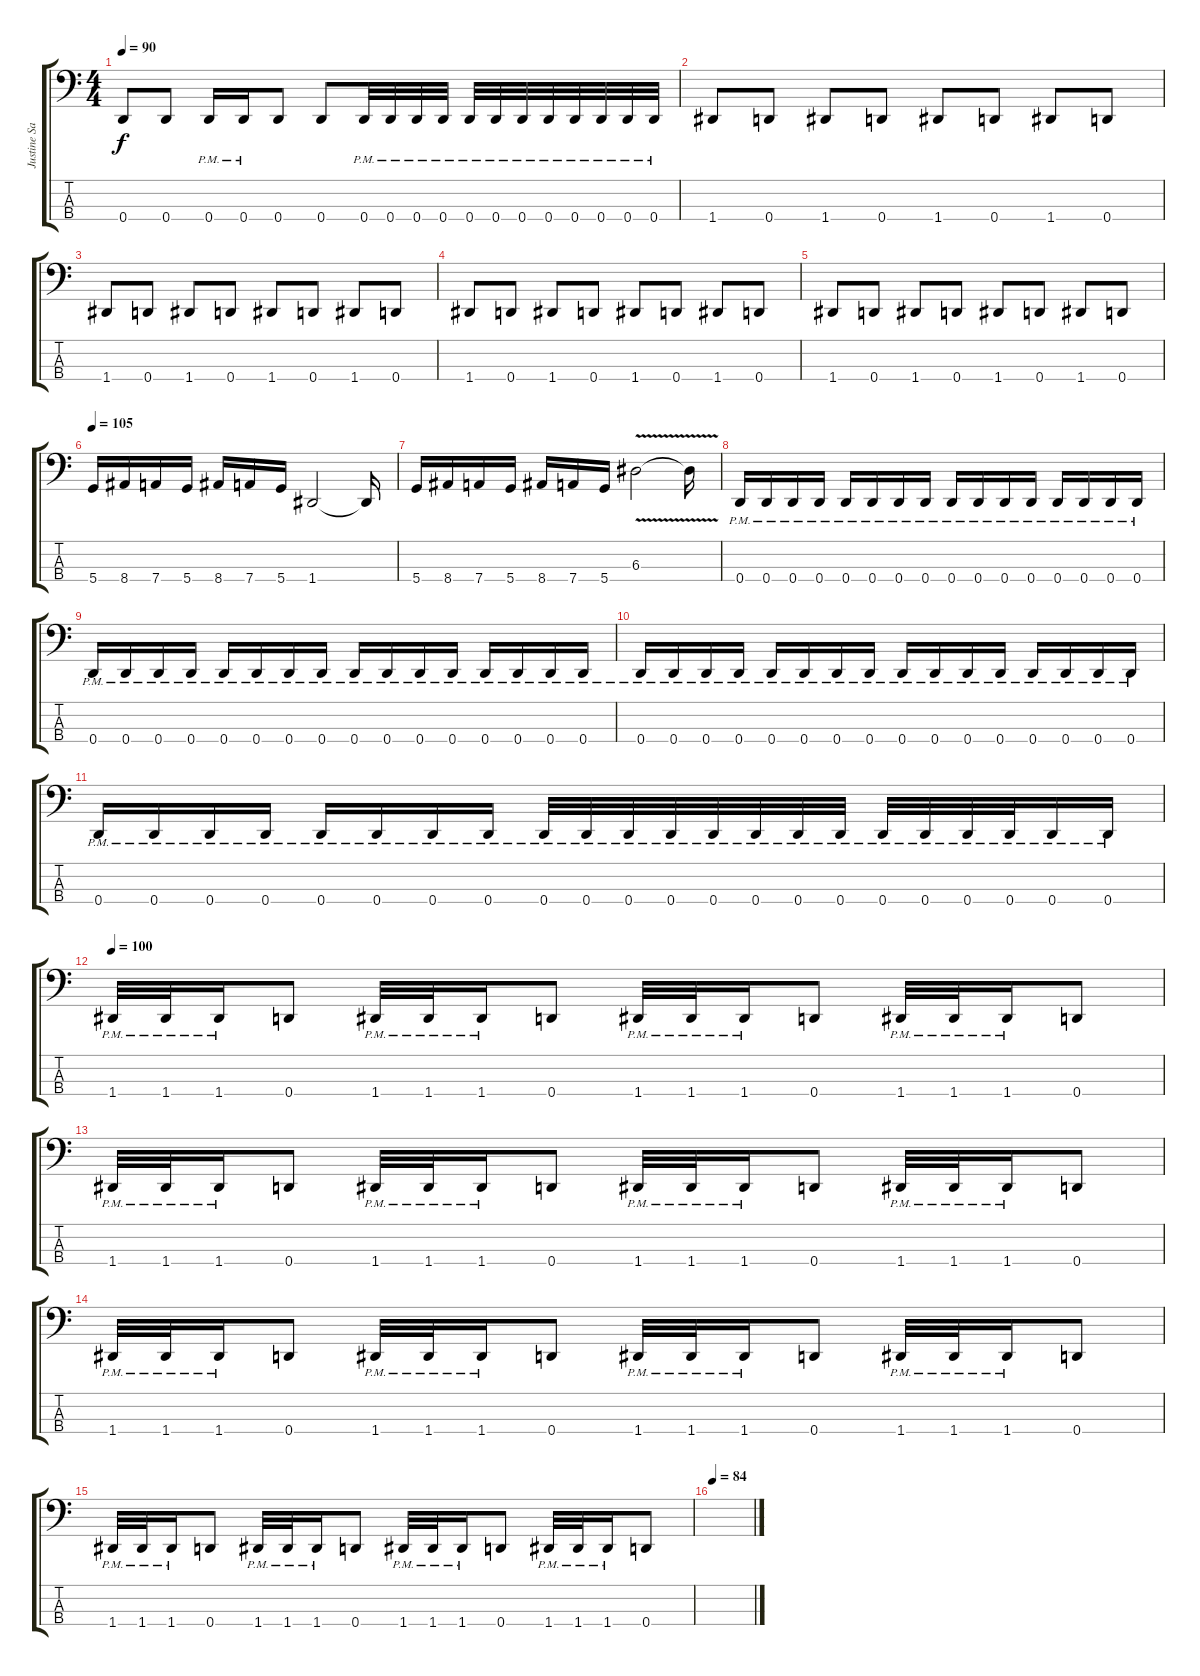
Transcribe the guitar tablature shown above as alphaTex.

\track ("Justine Sane" "Justine Sa") {instrument electricbasspick}
\staff {score tabs}
\tuning (G2 D2 A1 D1) {hide}
\ts (4 4)
\tempo 90
\clef f4
\ks c
0.4.8{dy f} 0.4.8 0.4{pm}.16 0.4{pm}.16 0.4.8 0.4.8 0.4{pm}.32 0.4{pm}.32 0.4{pm}.32 0.4{pm}.32 0.4{pm}.32 0.4{pm}.32 0.4{pm}.32 0.4{pm}.32 0.4{pm}.32 0.4{pm}.32 0.4{pm}.32 0.4{pm}.32 |
1.4.8 0.4.8 1.4.8 0.4.8 1.4.8 0.4.8 1.4.8 0.4.8 |
1.4.8 0.4.8 1.4.8 0.4.8 1.4.8 0.4.8 1.4.8 0.4.8 |
1.4.8 0.4.8 1.4.8 0.4.8 1.4.8 0.4.8 1.4.8 0.4.8 |
1.4.8 0.4.8 1.4.8 0.4.8 1.4.8 0.4.8 1.4.8 0.4.8 |
\tempo 105
5.4.16 8.4.16 7.4.16 5.4.16 8.4.16 7.4.16 5.4.16 1.4.2 1.4{t}.16 |
5.4.16 8.4.16 7.4.16 5.4.16 8.4.16 7.4.16 5.4.16 6.3{v}.2 6.3{t}.16 |
0.4{pm}.16 0.4{pm}.16 0.4{pm}.16 0.4{pm}.16 0.4{pm}.16 0.4{pm}.16 0.4{pm}.16 0.4{pm}.16 0.4{pm}.16 0.4{pm}.16 0.4{pm}.16 0.4{pm}.16 0.4{pm}.16 0.4{pm}.16 0.4{pm}.16 0.4{pm}.16 |
0.4{pm}.16 0.4{pm}.16 0.4{pm}.16 0.4{pm}.16 0.4{pm}.16 0.4{pm}.16 0.4{pm}.16 0.4{pm}.16 0.4{pm}.16 0.4{pm}.16 0.4{pm}.16 0.4{pm}.16 0.4{pm}.16 0.4{pm}.16 0.4{pm}.16 0.4{pm}.16 |
0.4{pm}.16 0.4{pm}.16 0.4{pm}.16 0.4{pm}.16 0.4{pm}.16 0.4{pm}.16 0.4{pm}.16 0.4{pm}.16 0.4{pm}.16 0.4{pm}.16 0.4{pm}.16 0.4{pm}.16 0.4{pm}.16 0.4{pm}.16 0.4{pm}.16 0.4{pm}.16 |
0.4{pm}.16 0.4{pm}.16 0.4{pm}.16 0.4{pm}.16 0.4{pm}.16 0.4{pm}.16 0.4{pm}.16 0.4{pm}.16 0.4{pm}.32 0.4{pm}.32 0.4{pm}.32 0.4{pm}.32 0.4{pm}.32 0.4{pm}.32 0.4{pm}.32 0.4{pm}.32 0.4{pm}.32 0.4{pm}.32 0.4{pm}.32 0.4{pm}.32 0.4{pm}.16 0.4{pm}.16 |
\tempo 100
1.4{pm}.32 1.4{pm}.32 1.4{pm}.16 0.4.8 1.4{pm}.32 1.4{pm}.32 1.4{pm}.16 0.4.8 1.4{pm}.32 1.4{pm}.32 1.4{pm}.16 0.4.8 1.4{pm}.32 1.4{pm}.32 1.4{pm}.16 0.4.8 |
1.4{pm}.32 1.4{pm}.32 1.4{pm}.16 0.4.8 1.4{pm}.32 1.4{pm}.32 1.4{pm}.16 0.4.8 1.4{pm}.32 1.4{pm}.32 1.4{pm}.16 0.4.8 1.4{pm}.32 1.4{pm}.32 1.4{pm}.16 0.4.8 |
1.4{pm}.32 1.4{pm}.32 1.4{pm}.16 0.4.8 1.4{pm}.32 1.4{pm}.32 1.4{pm}.16 0.4.8 1.4{pm}.32 1.4{pm}.32 1.4{pm}.16 0.4.8 1.4{pm}.32 1.4{pm}.32 1.4{pm}.16 0.4.8 |
1.4{pm}.32 1.4{pm}.32 1.4{pm}.16 0.4.8 1.4{pm}.32 1.4{pm}.32 1.4{pm}.16 0.4.8 1.4{pm}.32 1.4{pm}.32 1.4{pm}.16 0.4.8 1.4{pm}.32 1.4{pm}.32 1.4{pm}.16 0.4.8 |
\tempo 84
